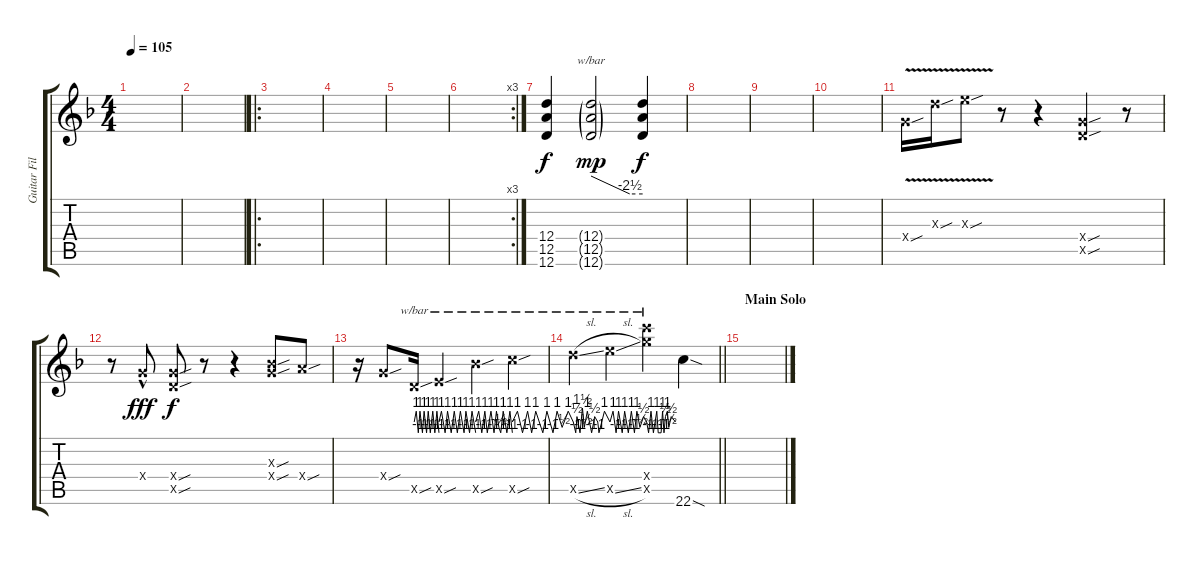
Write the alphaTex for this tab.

\track ("Guitar Fills" "Guitar Fil") {instrument overdrivenguitar}
\staff {score tabs}
\tuning (E4 B3 G3 D3 A2 D2) {hide}
\ts (4 4)
\tempo 105
\clef g2
\ks f
|
|
\ro
|
|
|
\rc 3
|
(12.4 12.5 12.6).4 (12.4{g} 12.5{g} 12.6{g}).2{tbe (custom default 0 0 45 -10 60 -10) dy mp} (12.4{t} 12.5{t} 12.6{t}).4{dy f} |
|
|
|
5.4{v sou x}.16 7.3{v sou x}.16 9.3{v sou x}.8 r.8 r.4 (5.4{sou x} 5.5{sou x}).4 r.8 |
r.8 5.4{hac x}.8{dy fff} (5.4{sou x} 5.5{sou x}).8{dy f} r.8 r.4 (3.3{sou x} 5.4{sou x}).8 7.4{sou x}.8 |
r.16 5.4{sou x}.8 5.5{sou x}.16{tbe (custom default 0 0 5 4 10 -4 14 4 20 -4 24 4 30 -4 34 4 39 -4 45 4 50 -4 55 4 60 -4)} 7.5{sou x}.4{tbe (custom default 0 0 4 4 10 -4 14 4 20 -4 25 4 30 -4 35 4 41 -4 44 4 50 -4 54 4 60 -4)} 13.5{sou x}.4{tbe (custom default 0 0 5 4 10 -4 15 4 19 -4 25 4 30 -4 34 4 38 -2 41 -4 45 4 51 -4 56 4 60 -4)} 15.5{sou x}.4{tbe (custom default 0 0 5 4 10 -4 15 4 19 -4 23 4 30 -4 34 4 40 -4 44 4 49 -2 55 4 60 0)} |
\barLineRight lightlight
17.5{sl x}.4{tbe (custom default 0 0 4 -4 6 2 11 -4 15 6 18 -2 23 4 30 -4 35 2 40 0 42 -4 51 4 60 0)} 19.5{sl x}.4{tbe (custom default 0 0 5 4 10 -4 14 4 20 -4 24 4 30 -4 35 4 40 -4 44 4 49 -2 55 2 60 0)} (22.4{x} 22.5{x}).4{tbe (custom default 0 0 4 -4 9 4 14 -4 21 4 24 -4 30 -4 33 4 36 -4 39 2 43 4 46 -2 51 2 60 0)} 22.6{sod}.4 |
\section ("" "Main Solo")
